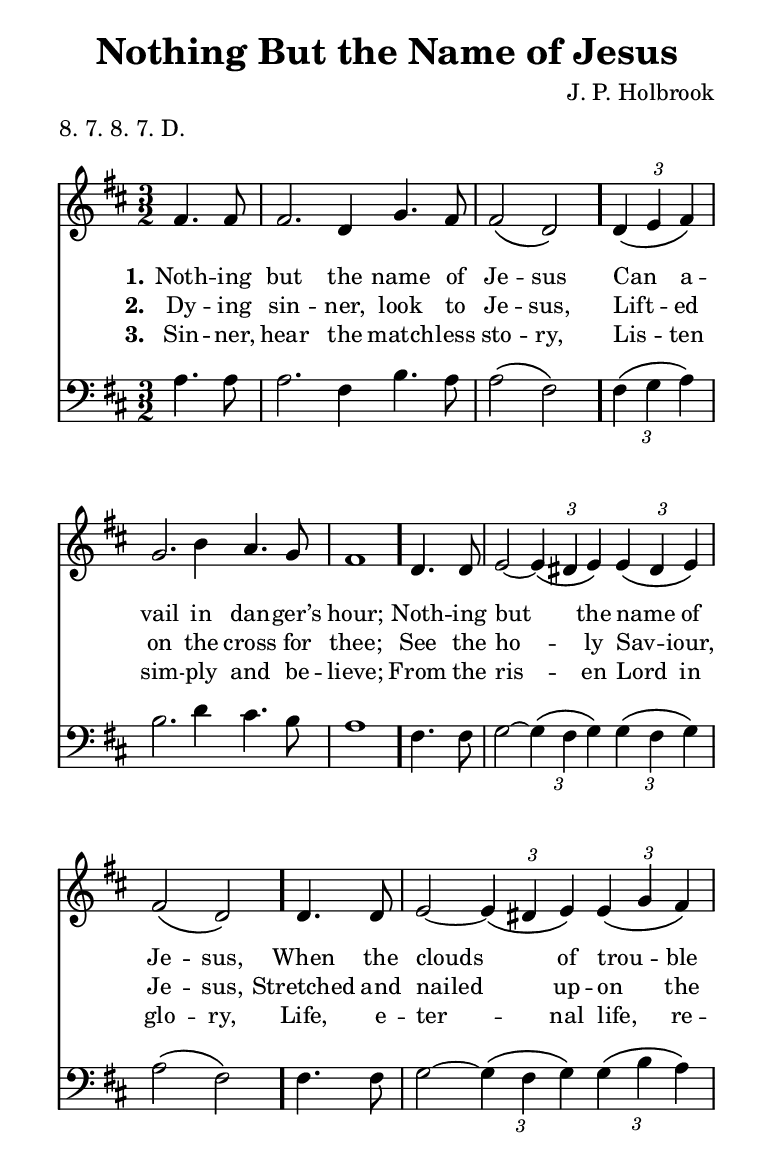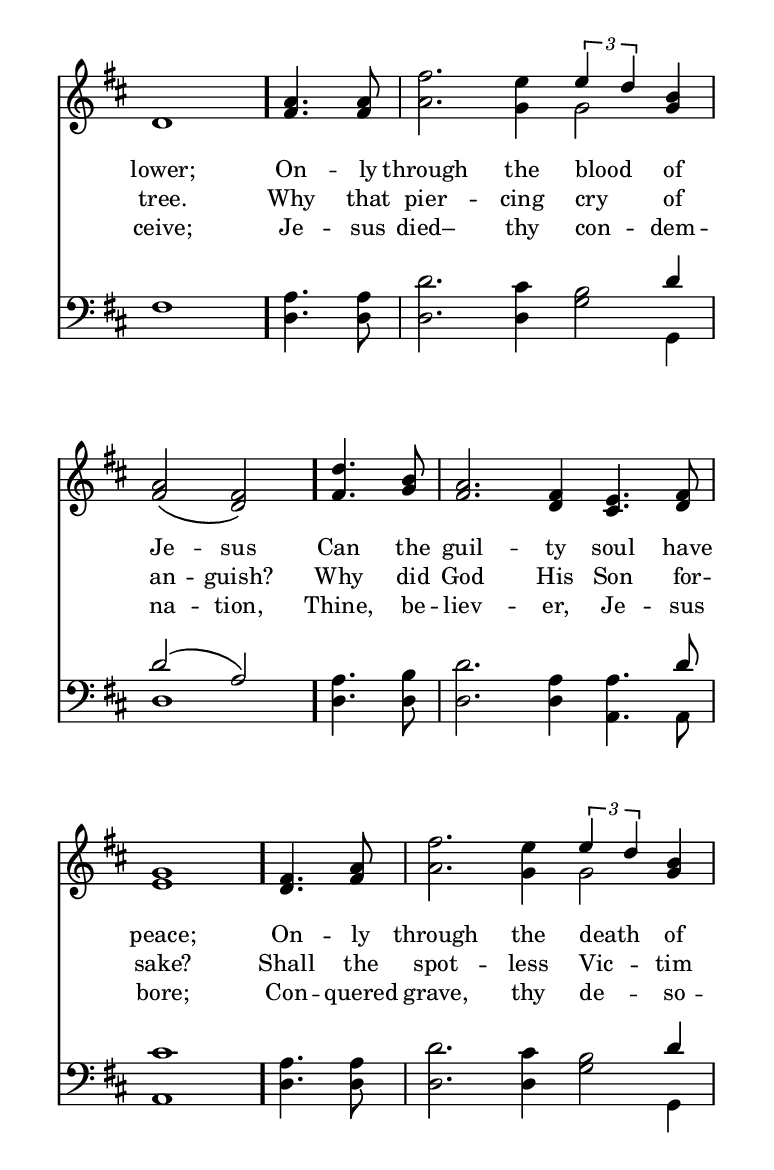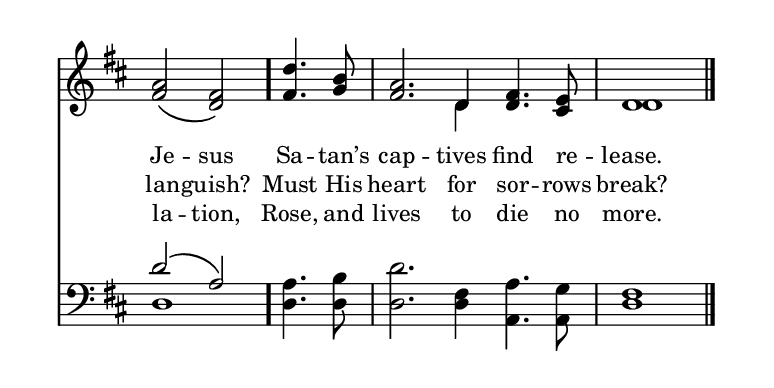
\include "common/global.ily"
\paper {
  \include "common/paper.ily"
}

\header{
  %gospel
  hymnnumber = "105"
  title = "Nothing But the Name of Jesus"
  tunename = "Refuge"
  meter = "8. 7. 8. 7. D."
  poet = ""
  composer = "J. P. Holbrook"
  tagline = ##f
}

% for fermata in MIDI
ta = { \tempo 2=80 }
tb = { \tempo 2=40 }

global = {
  \include "common/overrides.ily"
  \override Staff.TimeSignature.style = #'numbered
  \time 3/2
  \override Score.MetronomeMark.transparent = ##t % hide all fermata changes too
  \override TupletBracket.bracket-visibility = ##f
  \ta
  \key d \major
  \partial 2
  \autoBeamOff
}

notesSoprano = {
\global
\relative c' {

  fis4. fis8 | fis2. d4 g4. fis8 | fis2\( d2\)
  \tuplet 3/2 { d4\( e4 fis4\) } | g2. b4 a4. g8 | fis1 \eogbreak
  d4. d8 | e2 ~ \repeat unfold 2 { \tuplet 3/2 { e4\( dis e\) } } | fis2\( d2\)
  d4. d8 | e2 ~ \tuplet 3/2 { e4\( dis e\) } \tuplet 3/2 { e\( g fis\) } | d1 \eogbreak
  a'4. a8 | fis'2. e4 \tuplet 3/2 { e4\( d b\) } | a2\( fis2\)
  d'4. b8 | a2. fis4 e4. fis8 | g1 \eogbreak
  fis4. a8 | fis'2. e4 \tuplet 3/2 { e4\( d b\) } | a2\( fis2\)
  d'4. b8 | a2. d,4 fis4. e8 | d1 \eogbreak

  \bar "|."

}
}

notesAlto = {
\global
\relative e' {

  \repeat unfold 8 { \skip2 \skip2 \skip2 }
  fis4. fis8 | a2. g4 \omit TupletNumber \tuplet 3/2 { g2 g4 } | fis2\( d2\)
  fis4. g8 | fis2. d4 cis4. d8 | e1
  d4. fis8 | a2. g4 \omit TupletNumber \tuplet 3/2 { g2 g4 } | fis2\( d2\)
  fis4. g8 | fis2. d4 d4. cis8 | d1

}
}

notesTenor = {
\global
\relative a {

  a4. a8 | a2. fis4 b4. a8 | a2\( fis2\)
  \tuplet 3/2 { fis4\( g a\) } | b2. d4 cis4. b8 | a1
  fis4. fis8 | g2 ~ \repeat unfold 2 { \tuplet 3/2 { g4\( fis g\) } } | a2\( fis2\)
  fis4. fis8 | g2 ~ \tuplet 3/2 { g4\( fis g\) } \tuplet 3/2 { g4\( b a\) } | fis1
  a4. a8 | d2. cis4 \tuplet 3/2 { b2 d4 } | d2\( a2\)
  a4. b8 | d2. a4 a4. d8 | cis1
  a4. a8 | d2. cis4 \tuplet 3/2 { b2 d4 } | d2\( a2\)
  a4. b8 | d2. fis,4 a4. g8 | fis1

}
}

notesBass = {
\global
\relative f {

  \repeat unfold 8 { \skip2 \skip2 \skip2 }
  d4. d8 | d2. d4 \omit TupletNumber \tuplet 3/2 { g2 g,4 } | d'1
  d4. d8 | d2. d4 a4. a8 | a1
  d4. d8 | d2. d4 \omit TupletNumber \tuplet 3/2 { g2 g,4 } | d'1
  d4. d8 | d2. d4 a4. a8 | d1

}
}

wordsA = \lyricmode {
\set stanza = "1."

Noth -- ing but the name of Je -- sus \bar "."
Can _ a -- vail in dan -- ger’s hour; \bar "."
Noth -- ing but _ the name _ of Je -- sus, \bar "."
When the clouds _ of trou -- _ ble lower; \bar "."
On -- ly through the blood _ of Je -- sus \bar "."
Can the guil -- ty soul have peace; \bar "."
On -- ly through the death _ of Je -- sus \bar "."
Sa -- tan’s cap -- tives find re -- lease. \bar "."

}

wordsB = \lyricmode {
\set stanza = "2."

Dy -- ing sin -- ner, look to Je -- sus,
Lift -- _ ed on the cross for thee;
See the ho -- _ ly Sav -- _ iour, Je -- sus,
Stretched and nailed _ up -- on _ the tree.
Why that pier -- cing cry _ of an -- guish?
Why did God His Son for -- sake?
Shall the spot -- less Vic -- _ tim lan -- guish?
Must His heart for sor -- rows break?

}

wordsC = \lyricmode {
\set stanza = "3."

Sin -- ner, hear the match -- less sto -- ry,
Lis -- _ ten sim -- ply and be -- lieve;
From the ris -- _ en Lord _ in glo -- ry,
Life, e -- ter -- _ nal life, _ re -- ceive;
Je -- sus died– thy con -- _ dem -- na -- tion,
Thine, be -- liev -- er, Je -- sus bore;
Con -- quered grave, thy de -- _ so -- la -- tion,
Rose, and lives to die no more.

}

\score {
  \context ChoirStaff <<
    \context Staff = upper <<
      \set Staff.autoBeaming = ##f
      \set ChoirStaff.systemStartDelimiter = #'SystemStartBar
      \set ChoirStaff.printPartCombineTexts = ##f
      \partcombine #'(2 . 9) \notesSoprano \notesAlto
      \context NullVoice = sopranos { \voiceOne << \notesSoprano >> }
      \context Lyrics = one   \lyricsto sopranos \wordsA
      \context Lyrics = two   \lyricsto sopranos \wordsB
      \context Lyrics = three \lyricsto sopranos \wordsC
    >>
    \context Staff = men <<
      \set Staff.autoBeaming = ##f
      \clef bass
      \set ChoirStaff.printPartCombineTexts = ##f
      \partcombine #'(2 . 9) \notesTenor \notesBass
    >>
  >>
  \layout {
    \include "common/layout.ily"
  }
  \midi{
    \include "common/midi.ily"
  }
}

\version "2.19.49"  % necessary for upgrading to future LilyPond versions.

% vi:set et ts=2 sw=2 ai nocindent syntax=lilypond:
